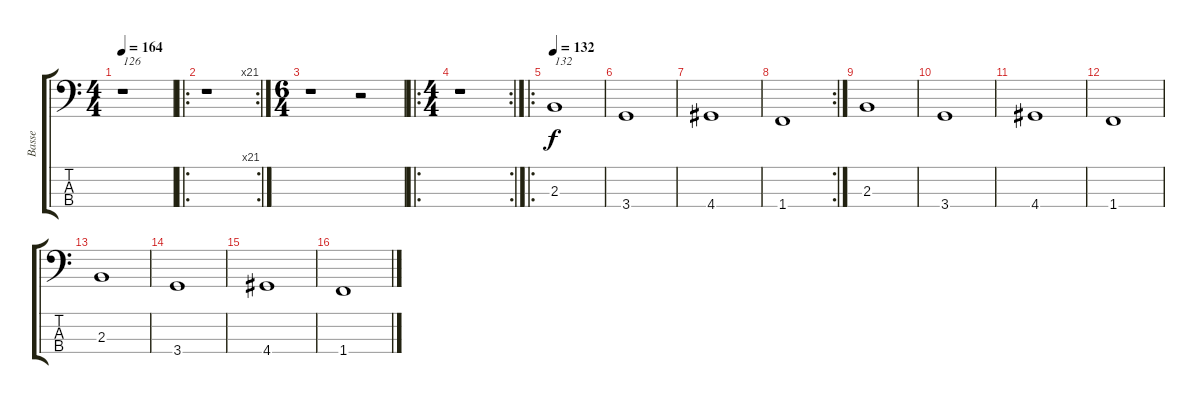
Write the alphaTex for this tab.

\track ("Basse" "Basse") {instrument electricbassfinger}
\staff {score tabs}
\tuning (G2 D2 A1 E1) {hide}
\ts (4 4)
\tempo 164
\tempo 126
\tempo 164
\clef f4
\ks c
r.1{txt "126" dy f instrument electricbassfinger} |
\ro
\rc 21
r.1 |
\ts (6 4)
r.1 r.2 |
\ro
\rc 2
\ts (4 4)
r.1 |
\ro
\tempo 132
2.3.1{txt "132"} |
3.4.1 |
4.4.1 |
\rc 2
1.4.1 |
2.3.1 |
3.4.1 |
4.4.1 |
1.4.1 |
2.3.1 |
3.4.1 |
4.4.1 |
1.4.1
